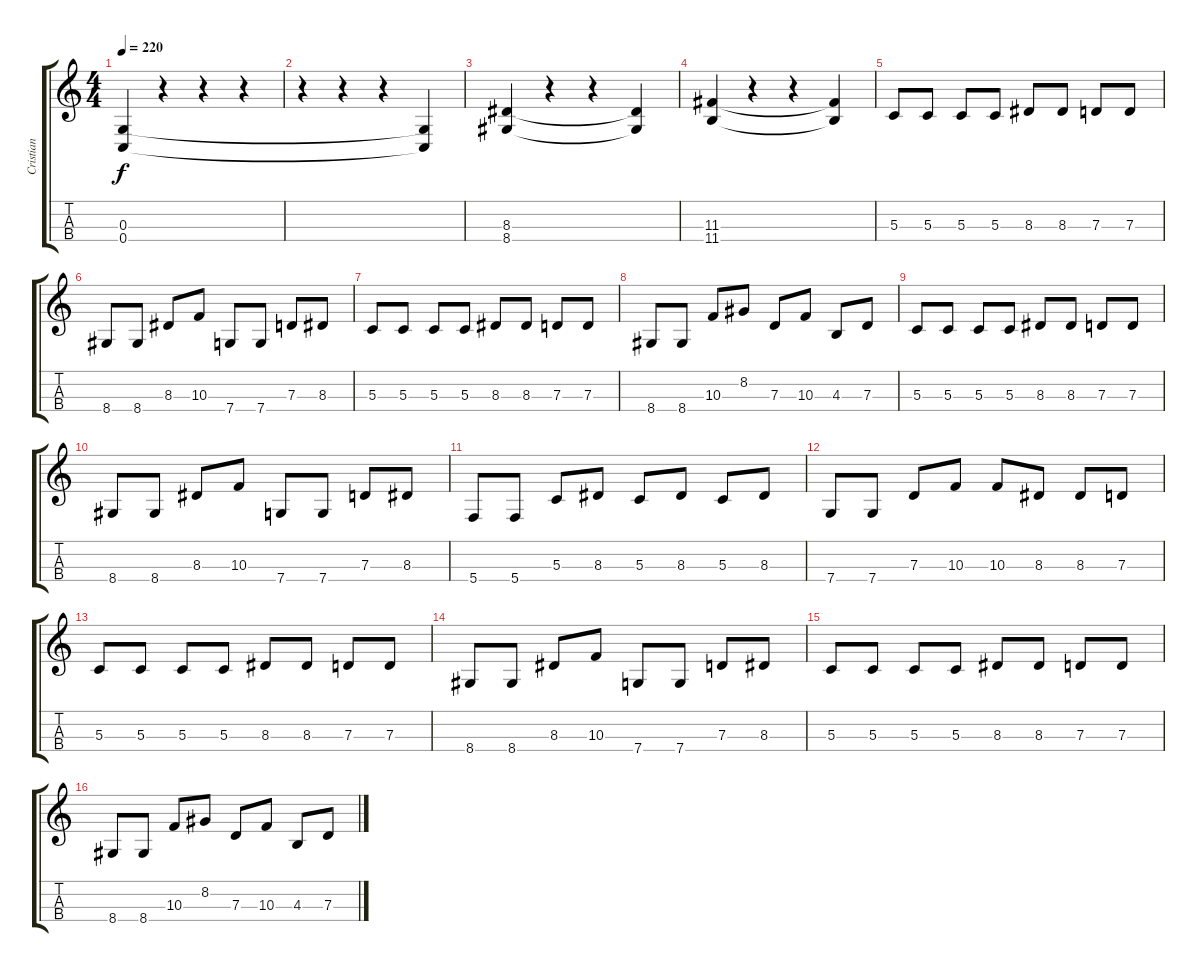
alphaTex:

\track ("Cristian" "Cristian") {instrument electricbasspick}
\staff {score tabs}
\tuning (F3 C3 G2 C2) {hide}
\ts (4 4)
\tempo 220
\clef g2
\ks c
(0.3 0.4).4{dy f} r.4 r.4 r.4 |
r.4 r.4 r.4 (0.3{t} 0.4{t}).4 |
(8.3 8.4).4 r.4 r.4 (8.3{t} 8.4{t}).4 |
(11.3 11.4).4 r.4 r.4 (11.3{t} 11.4{t}).4 |
5.3.8 5.3.8 5.3.8 5.3.8 8.3.8 8.3.8 7.3.8 7.3.8 |
8.4.8 8.4.8 8.3.8 10.3.8 7.4.8 7.4.8 7.3.8 8.3.8 |
5.3.8 5.3.8 5.3.8 5.3.8 8.3.8 8.3.8 7.3.8 7.3.8 |
8.4.8 8.4.8 10.3.8 8.2.8 7.3.8 10.3.8 4.3.8 7.3.8 |
5.3.8 5.3.8 5.3.8 5.3.8 8.3.8 8.3.8 7.3.8 7.3.8 |
8.4.8 8.4.8 8.3.8 10.3.8 7.4.8 7.4.8 7.3.8 8.3.8 |
5.4.8 5.4.8 5.3.8 8.3.8 5.3.8 8.3.8 5.3.8 8.3.8 |
7.4.8 7.4.8 7.3.8 10.3.8 10.3.8 8.3.8 8.3.8 7.3.8 |
5.3.8 5.3.8 5.3.8 5.3.8 8.3.8 8.3.8 7.3.8 7.3.8 |
8.4.8 8.4.8 8.3.8 10.3.8 7.4.8 7.4.8 7.3.8 8.3.8 |
5.3.8 5.3.8 5.3.8 5.3.8 8.3.8 8.3.8 7.3.8 7.3.8 |
8.4.8 8.4.8 10.3.8 8.2.8 7.3.8 10.3.8 4.3.8 7.3.8
